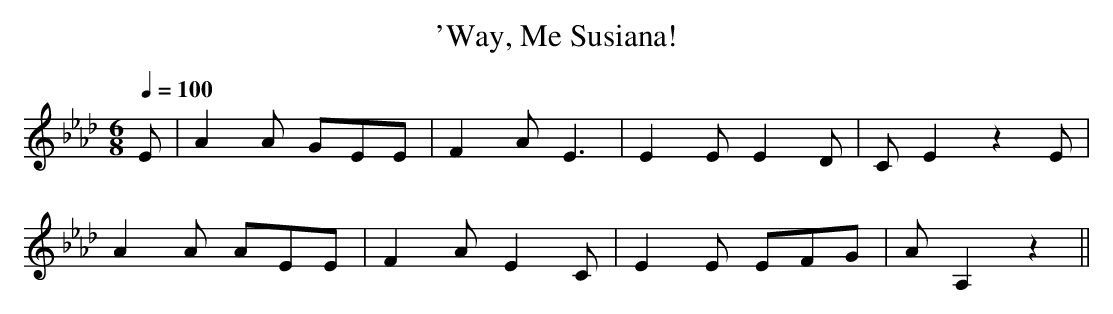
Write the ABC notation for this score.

X:1
T:'Way, Me Susiana!
M:6/8
L:1/8
Q:1/4=100
K:Ab
E|\
A2A GEE|F2A E3 |E2E E2D|CE2 z2E|
A2A AEE|F2A E2C|E2E EFG|AA,2 z2||
